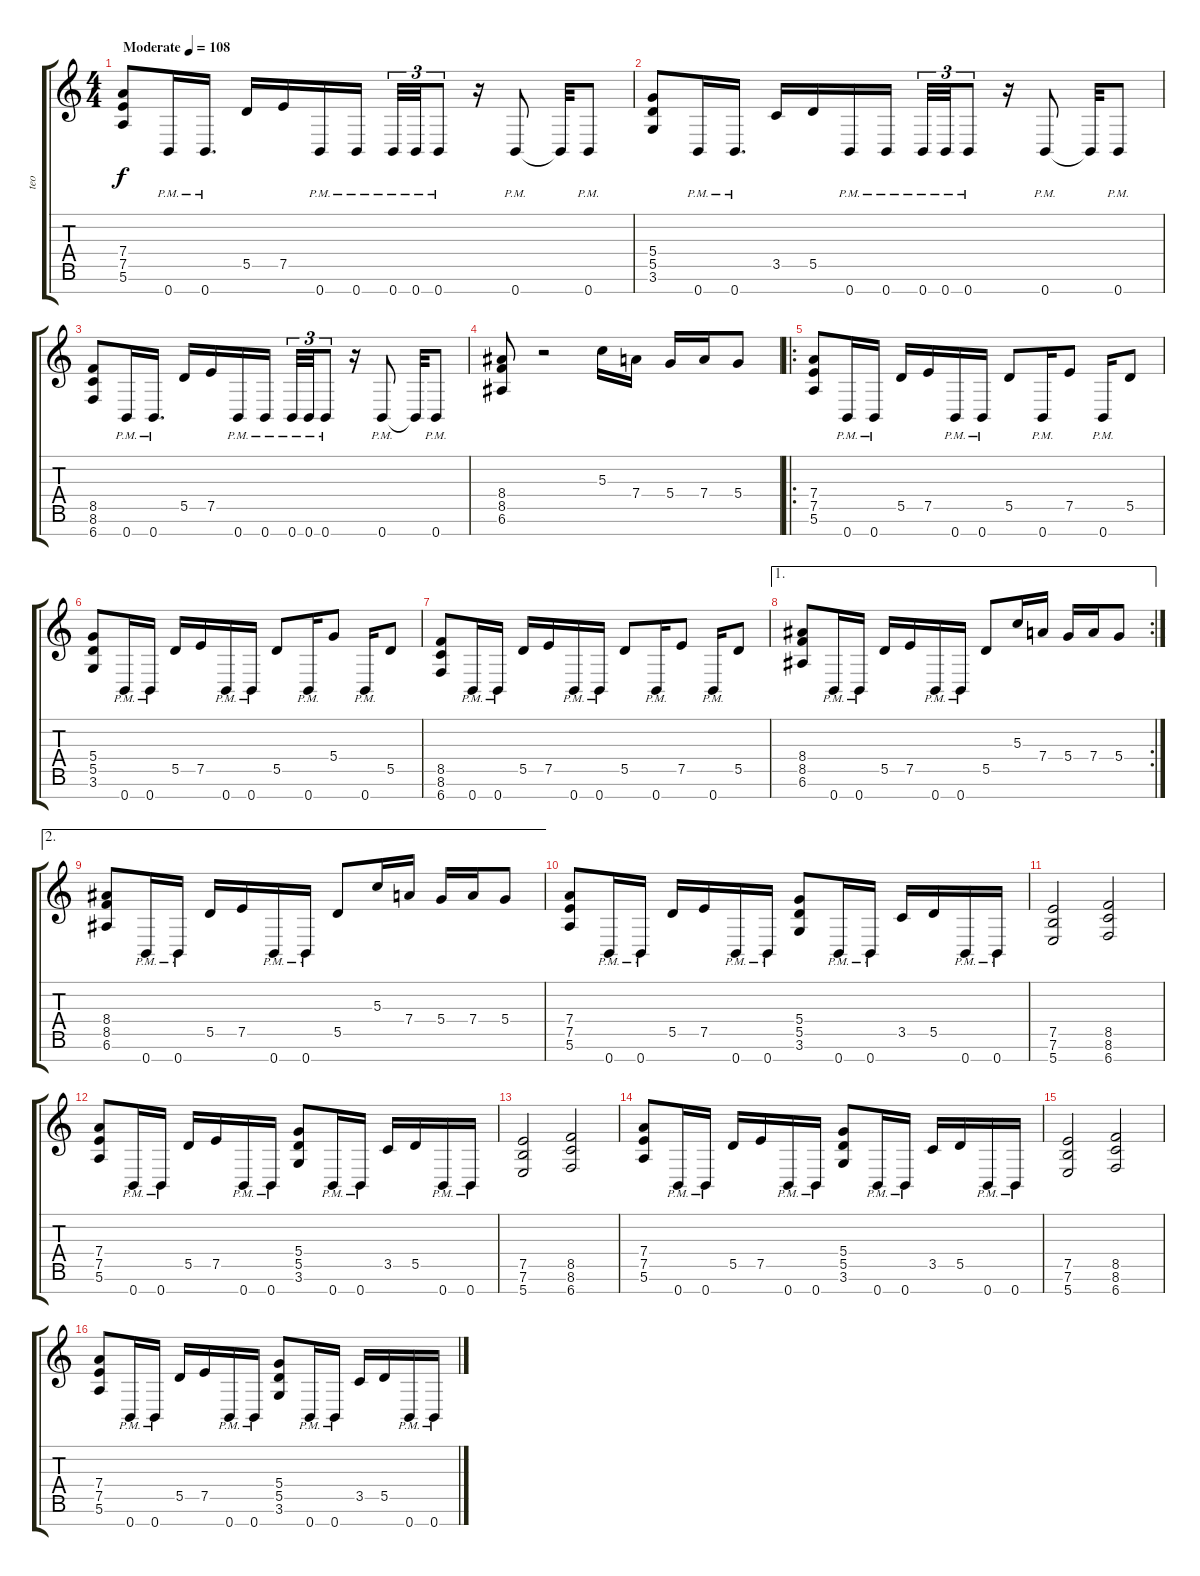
\track ("teo" "teo") {instrument distortionguitar}
\staff {score tabs}
\tuning (E4 B3 G3 D3 A2 E2 B1) {hide}
\ts (4 4)
\tempo (108 "Moderate")
\clef g2
\ks c
(7.4 7.5 5.6).8{dy f instrument distortionguitar beam Up} 0.7{pm}.16{beam Up} 0.7{pm}.16{d beam Up} 5.5.16 7.5.16 0.7{pm}.16 0.7{pm}.16 0.7{pm}.32{tu (3 2)} 0.7{pm}.32{tu (3 2)} 0.7{pm}.8{tu (3 2)} r.16 0.7{pm}.8 0.7{t}.32 0.7{pm}.8 |
(5.4 5.5 3.6).8 0.7{pm}.16 0.7{pm}.16{d} 3.5.16 5.5.16 0.7{pm}.16 0.7{pm}.16 0.7{pm}.32{tu (3 2)} 0.7{pm}.32{tu (3 2)} 0.7{pm}.8{tu (3 2)} r.16 0.7{pm}.8 0.7{t}.32 0.7{pm}.8 |
(8.5 8.6 6.7).8 0.7{pm}.16 0.7{pm}.16{d} 5.5.16 7.5.16 0.7{pm}.16 0.7{pm}.16 0.7{pm}.32{tu (3 2)} 0.7{pm}.32{tu (3 2)} 0.7{pm}.8{tu (3 2)} r.16 0.7{pm}.8 0.7{t}.32 0.7{pm}.8 |
(8.4 8.5 6.6).8 r.2 5.3.16 7.4.16 5.4.16 7.4.16 5.4.8 |
\ro
(7.4 7.5 5.6).8 0.7{pm}.16 0.7{pm}.16 5.5.16 7.5.16 0.7{pm}.16 0.7{pm}.16 5.5.8 0.7{pm}.16 7.5.8 0.7{pm}.16 5.5.8 |
(5.4 5.5 3.6).8 0.7{pm}.16 0.7{pm}.16 5.5.16 7.5.16 0.7{pm}.16 0.7{pm}.16 5.5.8 0.7{pm}.16 5.4.8 0.7{pm}.16 5.5.8 |
(8.5 8.6 6.7).8 0.7{pm}.16 0.7{pm}.16 5.5.16 7.5.16 0.7{pm}.16 0.7{pm}.16 5.5.8 0.7{pm}.16 7.5.8 0.7{pm}.16 5.5.8 |
\ae 1
\rc 2
(8.4 8.5 6.6).8 0.7{pm}.16 0.7{pm}.16 5.5.16 7.5.16 0.7{pm}.16 0.7{pm}.16 5.5.8 5.3.16 7.4.16 5.4.16 7.4.16 5.4.8 |
\ae 2
(8.4 8.5 6.6).8 0.7{pm}.16 0.7{pm}.16 5.5.16 7.5.16 0.7{pm}.16 0.7{pm}.16 5.5.8 5.3.16 7.4.16 5.4.16 7.4.16 5.4.8 |
(7.4 7.5 5.6).8 0.7{pm}.16 0.7{pm}.16 5.5.16 7.5.16 0.7{pm}.16 0.7{pm}.16 (5.4 5.5 3.6).8 0.7{pm}.16 0.7{pm}.16 3.5.16 5.5.16 0.7{pm}.16 0.7{pm}.16 |
(7.5 7.6 5.7).2 (8.5 8.6 6.7).2 |
(7.4 7.5 5.6).8 0.7{pm}.16 0.7{pm}.16 5.5.16 7.5.16 0.7{pm}.16 0.7{pm}.16 (5.4 5.5 3.6).8 0.7{pm}.16 0.7{pm}.16 3.5.16 5.5.16 0.7{pm}.16 0.7{pm}.16 |
(7.5 7.6 5.7).2 (8.5 8.6 6.7).2 |
(7.4 7.5 5.6).8 0.7{pm}.16 0.7{pm}.16 5.5.16 7.5.16 0.7{pm}.16 0.7{pm}.16 (5.4 5.5 3.6).8 0.7{pm}.16 0.7{pm}.16 3.5.16 5.5.16 0.7{pm}.16 0.7{pm}.16 |
(7.5 7.6 5.7).2 (8.5 8.6 6.7).2 |
(7.4 7.5 5.6).8 0.7{pm}.16 0.7{pm}.16 5.5.16 7.5.16 0.7{pm}.16 0.7{pm}.16 (5.4 5.5 3.6).8 0.7{pm}.16 0.7{pm}.16 3.5.16 5.5.16 0.7{pm}.16 0.7{pm}.16
